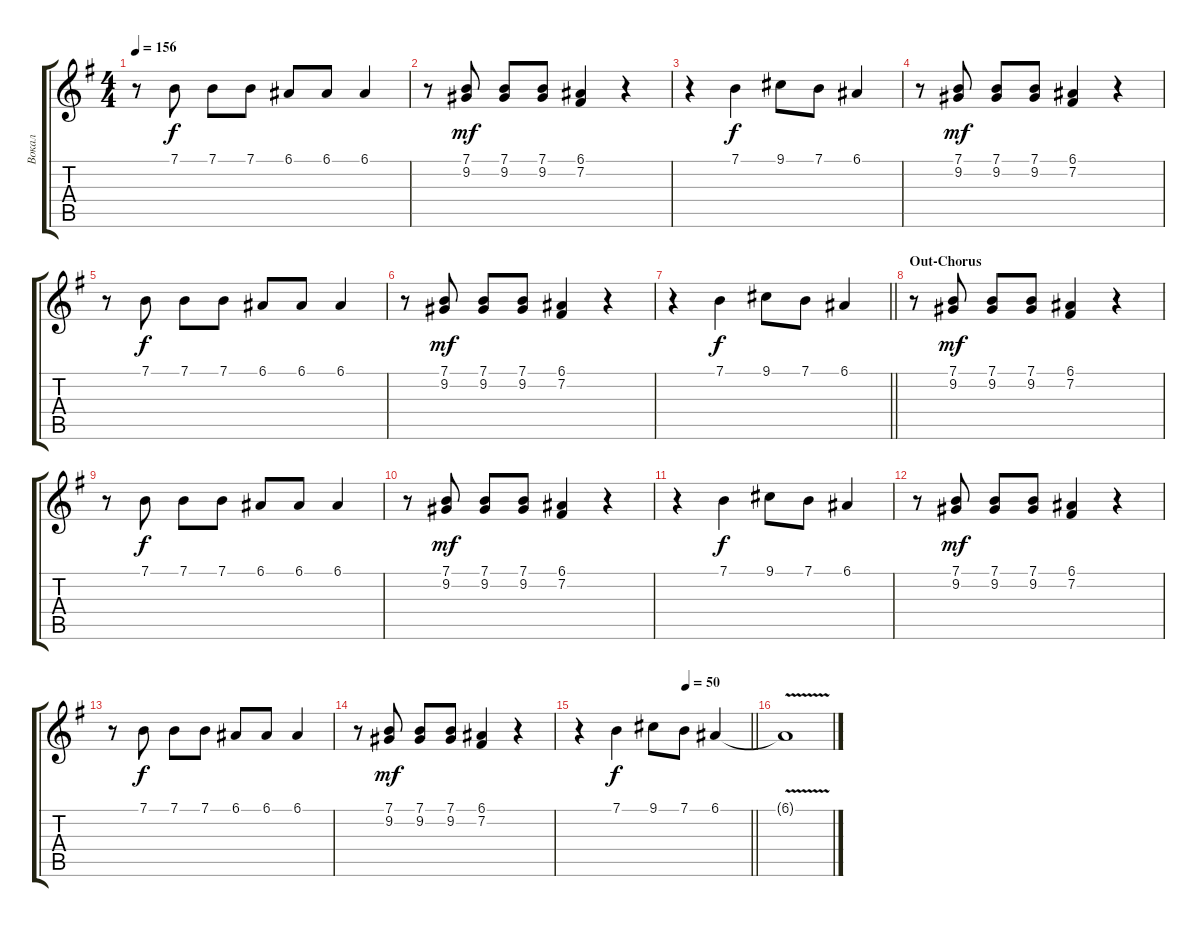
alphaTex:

\track ("Вокал" "Вокал") {instrument trumpet}
\staff {score tabs}
\tuning (E4 B3 G3 D3 A2 E2) {hide}
\ts (4 4)
\tempo 156
\clef g2
\ks eminor
r.8{dy mf} 7.1.8{dy f} 7.1.8 7.1.8 6.1.8 6.1.8 6.1.4 |
r.8 (7.1 9.2).8{dy mf} (7.1 9.2).8 (7.1 9.2).8 (6.1 7.2).4 r.4 |
r.4 7.1.4{dy f} 9.1.8 7.1.8 6.1.4 |
r.8 (7.1 9.2).8{dy mf} (7.1 9.2).8 (7.1 9.2).8 (6.1 7.2).4 r.4 |
r.8 7.1.8{dy f} 7.1.8 7.1.8 6.1.8 6.1.8 6.1.4 |
r.8 (7.1 9.2).8{dy mf} (7.1 9.2).8 (7.1 9.2).8 (6.1 7.2).4 r.4 |
\barLineRight lightlight
r.4 7.1.4{dy f} 9.1.8 7.1.8 6.1.4 |
\section ("" "Out-Chorus")
r.8 (7.1 9.2).8{dy mf} (7.1 9.2).8 (7.1 9.2).8 (6.1 7.2).4 r.4 |
r.8 7.1.8{dy f} 7.1.8 7.1.8 6.1.8 6.1.8 6.1.4 |
r.8 (7.1 9.2).8{dy mf} (7.1 9.2).8 (7.1 9.2).8 (6.1 7.2).4 r.4 |
r.4 7.1.4{dy f} 9.1.8 7.1.8 6.1.4 |
r.8 (7.1 9.2).8{dy mf} (7.1 9.2).8 (7.1 9.2).8 (6.1 7.2).4 r.4 |
r.8 7.1.8{dy f} 7.1.8 7.1.8 6.1.8 6.1.8 6.1.4 |
r.8 (7.1 9.2).8{dy mf} (7.1 9.2).8 (7.1 9.2).8 (6.1 7.2).4 r.4 |
\tempo (50 0.625)
\barLineRight lightlight
r.4 7.1.4{dy f} 9.1.8 7.1.8 6.1.4 |
6.1{v t}.1
